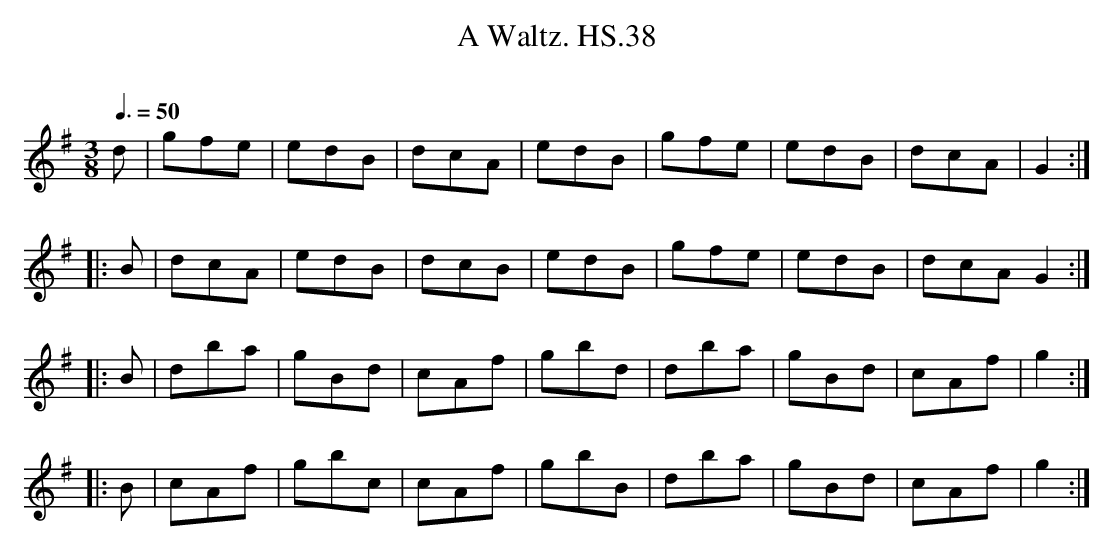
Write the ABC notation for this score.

X:1
T:Waltz. HS.38, A
M:3/8
L:1/8
Q:3/8=50
O:
K:G
d|gfe|edB|dcA|edB|gfe|edB|dcA|G2:|
|:B|dcA|edB|dcB|edB|gfe|edB|dcAG2:|
|:B|dba|gBd|cAf|gbd|dba|gBd|cAf|g2:|
|:B|cAf|gbc|cAf|gbB|dba|gBd|cAf|g2:|
